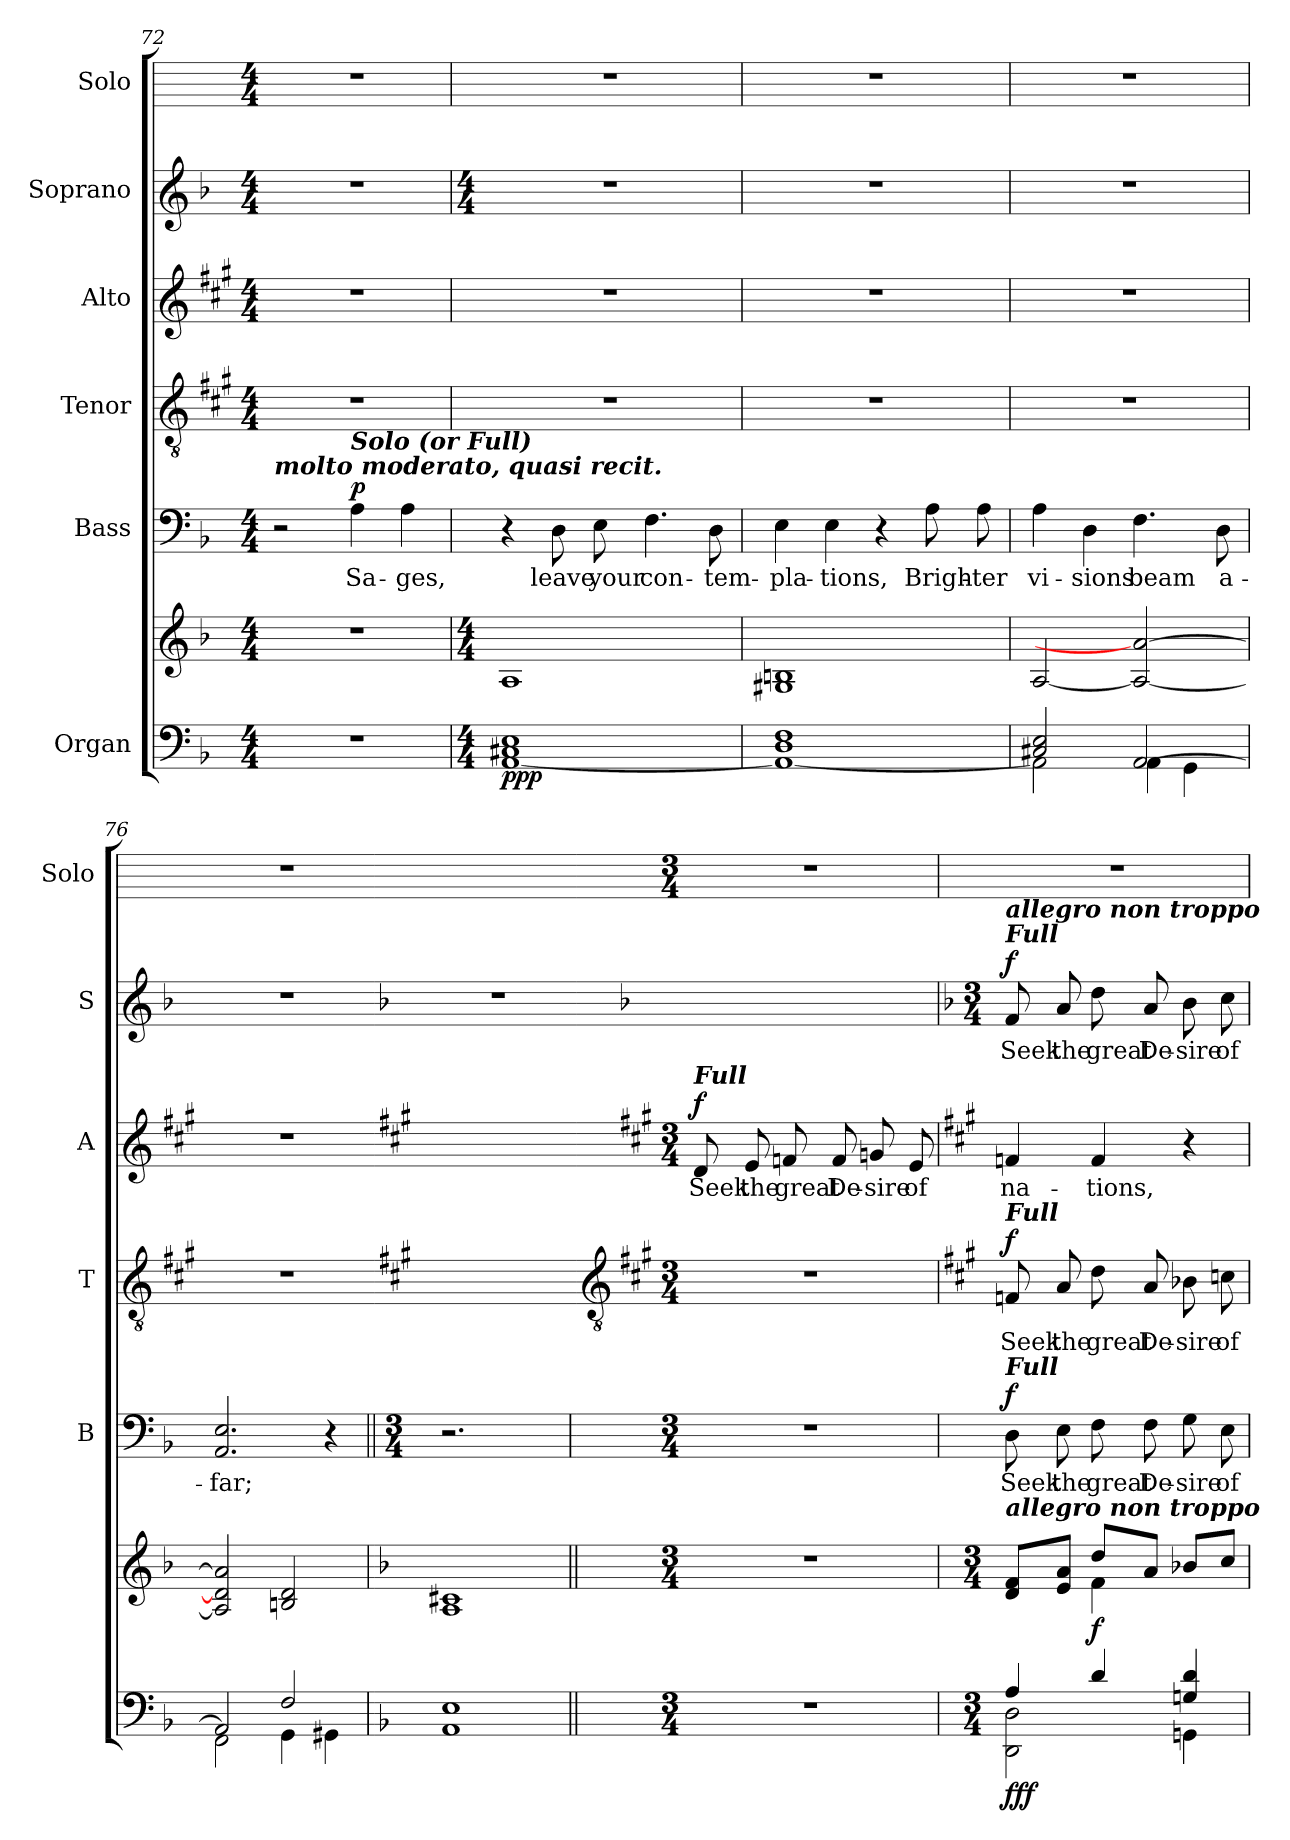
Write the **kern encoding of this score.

**kern	**kern	**dynam	**kern	**text	**dynam	**kern	**text	**dynam	**kern	**text	**dynam	**kern	**text	**dynam	**kern
*part6	*part6	*part6	*part5	*part5	*part5	*part4	*part4	*part4	*part3	*part3	*part3	*part2	*part2	*part2	*part1
*staff7	*staff6	*staff6/7	*staff5	*staff5	*staff5	*staff4	*staff4	*staff4	*staff3	*staff3	*staff3	*staff2	*staff2	*staff2	*staff1
*I"Organ	*	*	*I"Bass	*	*	*I"Tenor	*	*	*I"Alto	*	*	*I"Soprano	*	*	*I"Solo
*	*	*	*I'B	*	*	*I'T	*	*	*I'A	*	*	*I'S	*	*	*I'Solo
!!LO:LB:g=z
*clefF4	*clefG2	*	*clefF4	*	*	*clefGv2	*	*	*clefG2	*	*	*clefG2	*	*	*
*k[b-]	*k[b-]	*	*k[b-]	*	*	*k[f#c#g#]	*	*	*k[f#c#g#]	*	*	*k[b-]	*	*	*
*F:	*F:	*	*F:	*	*	*A:	*	*	*A:	*	*	*F:	*	*	*
*M4/4	*M4/4	*	*M4/4	*	*	*M4/4	*	*	*M4/4	*	*	*M4/4	*	*	*M4/4
=72	=72	=72	=72	=72	=72	=72	=72	=72	=72	=72	=72	=72	=72	=72	=72
!	!	!	!LO:TX:a:Bi:t=molto moderato, quasi recit.	!	!	!	!	!	!	!	!	!	!	!	!
1r	1r	.	2r	.	.	1r	.	.	1r	.	.	1r	.	.	1r
!	!	!	!LO:TX:a:Bi:t=Solo (or Full)	!	!	!	!	!	!	!	!	!	!	!	!
!	!	!	!	!LO:LY:b	!LO:DY:b	!	!	!	!	!	!	!	!	!	!
.	.	.	4A	Sa-	p	.	.	.	.	.	.	.	.	.	.
!	!	!	!	!LO:LY:b	!	!	!	!	!	!	!	!	!	!	!
.	.	.	4A	-ges,	.	.	.	.	.	.	.	.	.	.	.
!!LO:LB:g=z
=73	=73	=73	=73	=73	=73	=73	=73	=73	=73	=73	=73	=73	=73	=73	=73
*M4/4	*M4/4	*	*	*	*	*	*	*	*	*	*	*M4/4	*	*	*
*^	*	*	*	*	*	*	*	*	*	*	*	*	*	*	*
!	!	!	!LO:DY:b=2	!	!	!	!	!	!	!	!	!	!	!	!	!
!	!	!	!LO:DY:n=1:b=2	!	!	!	!	!	!	!	!	!	!	!	!	!
!	!	!	!LO:DY:n=2:b	!	!	!	!	!	!	!	!	!	!	!	!	!
1C#X/ 1E/	[1AA\	1A	p p p	4r	.	.	1r	.	.	1r	.	.	1r	.	.	1r
!	!	!	!	!	!LO:LY:b	!	!	!	!	!	!	!	!	!	!	!
.	.	.	.	8D	leave	.	.	.	.	.	.	.	.	.	.	.
!	!	!	!	!	!LO:LY:b	!	!	!	!	!	!	!	!	!	!	!
.	.	.	.	8E	your	.	.	.	.	.	.	.	.	.	.	.
!	!	!	!	!	!LO:LY:b	!	!	!	!	!	!	!	!	!	!	!
.	.	.	.	4.F	con-	.	.	.	.	.	.	.	.	.	.	.
!	!	!	!	!	!LO:LY:b	!	!	!	!	!	!	!	!	!	!	!
.	.	.	.	8D	-tem-	.	.	.	.	.	.	.	.	.	.	.
=74	=74	=74	=74	=74	=74	=74	=74	=74	=74	=74	=74	=74	=74	=74	=74	=74
!	!	!	!	!	!LO:LY:b	!	!	!	!	!	!	!	!	!	!	!
1D/ 1F/	1AA\_	1G#X 1Bn	.	4E	-pla-	.	1r	.	.	1r	.	.	1r	.	.	1r
!	!	!	!	!	!LO:LY:b	!	!	!	!	!	!	!	!	!	!	!
.	.	.	.	4E	-tions,	.	.	.	.	.	.	.	.	.	.	.
.	.	.	.	4r	.	.	.	.	.	.	.	.	.	.	.	.
!	!	!	!	!	!LO:LY:b	!	!	!	!	!	!	!	!	!	!	!
.	.	.	.	8A	Brigh-	.	.	.	.	.	.	.	.	.	.	.
!	!	!	!	!	!LO:LY:b	!	!	!	!	!	!	!	!	!	!	!
.	.	.	.	8A	-ter	.	.	.	.	.	.	.	.	.	.	.
=75	=75	=75	=75	=75	=75	=75	=75	=75	=75	=75	=75	=75	=75	=75	=75	=75
!	!	!	!	!	!LO:LY:b	!	!	!	!	!	!	!	!	!	!	!
2C#X/ 2E/	2AA\]	[2A	.	4A	vi-	.	1r	.	.	1r	.	.	1r	.	.	1r
!	!	!	!	!	!LO:LY:b	!	!	!	!	!	!	!	!	!	!	!
.	.	.	.	4D	-sions	.	.	.	.	.	.	.	.	.	.	.
!	!	!	!	!	!LO:LY:b	!	!	!	!	!	!	!	!	!	!	!
[2AA/	4AA\	2A_ 2a_	.	4.F	beam	.	.	.	.	.	.	.	.	.	.	.
.	4GG\	.	.	.	.	.	.	.	.	.	.	.	.	.	.	.
!	!	!	!	!	!LO:LY:b	!	!	!	!	!	!	!	!	!	!	!
.	.	.	.	8D	a-	.	.	.	.	.	.	.	.	.	.	.
=76	=76	=76	=76	=76	=76	=76	=76	=76	=76	=76	=76	=76	=76	=76	=76	=76
!	!	!	!	!	!LO:LY:b	!	!	!	!	!	!	!	!	!	!	!
2AA/]	2FF\	2A] 2d] 2a]	.	2.AA 2.E	-far;	.	1r	.	.	1r	.	.	1r	.	.	1r
2F/	4GG\	2Bn 2d	.	.	.	.	.	.	.	.	.	.	.	.	.	.
.	4GG#X\	.	.	4r	.	.	.	.	.	.	.	.	.	.	.	.
=77	=77	=77	=77||	=77||	=77||	=77||	=77||	=77||	=77||	=77||	=77||	=77||	=77	=77||	=77||	=77||
*	*	*	*	*k[]	*	*	*	*	*	*	*	*	*	*	*	*
*	*	*	*	*C:	*	*	*	*	*	*	*	*	*	*	*	*
*	*	*	*	*M3/4	*	*	*	*	*	*	*	*	*	*	*	*
1E/	1AA\	1A 1c#X	.	2.r	.	.	1ryy	.	.	1ryy	.	.	1r	.	.	1ryy
.	.	.	.	4ryy	.	.	.	.	.	.	.	.	.	.	.	.
*v	*v	*	*	*	*	*	*	*	*	*	*	*	*	*	*	*
!!LO:LB:g=z
=78||	=78||	=78	=78	=78	=78	=78	=78	=78	=78	=78	=78	=78||	=78	=78	=78
*	*	*	*	*	*	*clefGv2	*	*	*	*	*	*	*	*	*
*k[]	*k[]	*	*	*	*	*k[f#c#g#]	*	*	*k[f#c#g#]	*	*	*	*	*	*
*C:	*C:	*	*	*	*	*A:	*	*	*A:	*	*	*	*	*	*
*M3/4	*M3/4	*	*M3/4	*	*	*M3/4	*	*	*M3/4	*	*	*	*	*	*M3/4
!	!	!	!	!	!	!	!	!	!LO:TX:a:Bi:t=Full	!	!	!	!	!	!
!	!	!	!LO:N:vis=1	!	!	!LO:N:vis=1	!	!	!	!LO:LY:b	!LO:DY:b	!	!	!	!
2.r	2.r	.	2.r	.	.	2.r	.	.	8d	Seek	f	2.ryy	.	.	2.r
!	!	!	!	!	!	!	!	!	!	!LO:LY:b	!	!	!	!	!
.	.	.	.	.	.	.	.	.	8e	the	.	.	.	.	.
!	!	!	!	!	!	!	!	!	!	!LO:LY:b	!	!	!	!	!
.	.	.	.	.	.	.	.	.	8fn	great	.	.	.	.	.
!	!	!	!	!	!	!	!	!	!	!LO:LY:b	!	!	!	!	!
.	.	.	.	.	.	.	.	.	8f	De-	.	.	.	.	.
!	!	!	!	!	!	!	!	!	!	!LO:LY:b	!	!	!	!	!
.	.	.	.	.	.	.	.	.	8gn	-sire	.	.	.	.	.
!	!	!	!	!	!	!	!	!	!	!LO:LY:b	!	!	!	!	!
.	.	.	.	.	.	.	.	.	8e	of	.	.	.	.	.
!!LO:LB:g=z
=79	=79	=79	=79	=79	=79	=79	=79	=79	=79	=79	=79	=79	=79	=79	=79
*	*	*	*	*	*	*	*	*	*	*	*	*k[b-]	*	*	*
*	*	*	*	*	*	*	*	*	*	*	*	*F:	*	*	*
*M3/4	*M3/4	*	*	*	*	*	*	*	*	*	*	*M3/4	*	*	*
*^	*^	*	*	*	*	*	*	*	*	*	*	*	*	*	*
!	!	!	!	!	!	!	!	!	!	!	!	!	!	!LO:TX:a:Bi:t=Full	!	!	!
!	!	!	!	!	!	!	!	!	!	!	!	!	!	!LO:TX:a:Bi:t=allegro non troppo	!	!	!
!	!	!	!	!	!	!	!	!LO:TX:a:Bi:t=Full	!	!	!	!	!	!	!	!	!
!	!	!	!	!	!LO:TX:a:Bi:t=Full	!	!	!	!	!	!	!	!	!	!	!	!
!	!	!LO:TX:a:Bi:t=allegro non troppo	!	!	!	!	!	!	!	!	!	!	!	!	!	!	!
!	!	!	!	!LO:DY:b=2	!	!LO:LY:b	!	!	!LO:LY:b	!	!	!LO:LY:b	!	!	!LO:LY:b	!	!
!	!	!	!	!LO:DY:n=1:b=2	!	!	!	!	!	!	!	!	!	!	!	!	!
!	!	!	!	!LO:DY:n=2:b	!	!	!LO:DY:b	!	!	!LO:DY:b	!	!	!	!	!	!LO:DY:b	!
4A/	2DD\ 2D\	8d/ 8f/L	4ryy	f f f	8D	Seek	f	8Fn	Seek	f	4fn	na-	.	8f	Seek	f	2.r
!	!	!	!	!	!	!LO:LY:b	!	!	!LO:LY:b	!	!	!	!	!	!LO:LY:b	!	!
.	.	8e/ 8a/J	.	.	8E	the	.	8A	the	.	.	.	.	8a	the	.	.
!	!	!	!	!LO:DY:n=3:b	!	!LO:LY:b	!	!	!LO:LY:b	!	!	!LO:LY:b	!	!	!LO:LY:b	!	!
4d/	.	8dd/L	4f\	f	8F	great	.	8d	great	.	4f	-tions,	.	8dd	great	.	.
!	!	!	!	!	!	!LO:LY:b	!	!	!LO:LY:b	!	!	!	!	!	!LO:LY:b	!	!
.	.	8a/J	.	.	8F	De-	.	8A	De-	.	.	.	.	8a	De-	.	.
!	!	!	!	!	!	!LO:LY:b	!	!	!LO:LY:b	!	!	!	!	!	!LO:LY:b	!	!
4Gn/ 4d/	4GGn\	8b-X/L	4ryy	.	8G	-sire	.	8B-X	-sire	.	4r	.	.	8b-	-sire	.	.
!	!	!	!	!	!	!LO:LY:b	!	!	!LO:LY:b	!	!	!	!	!	!LO:LY:b	!	!
.	.	8cc/J	.	.	8E	of	.	8cn	of	.	.	.	.	8cc	of	.	.
*v	*v	*	*	*	*	*	*	*	*	*	*	*	*	*	*	*	*
*	*v	*v	*	*	*	*	*	*	*	*	*	*	*	*	*	*
=	=	=	=	=	=	=	=	=	=	=	=	=	=	=	=
*-	*-	*-	*-	*-	*-	*-	*-	*-	*-	*-	*-	*-	*-	*-	*-
